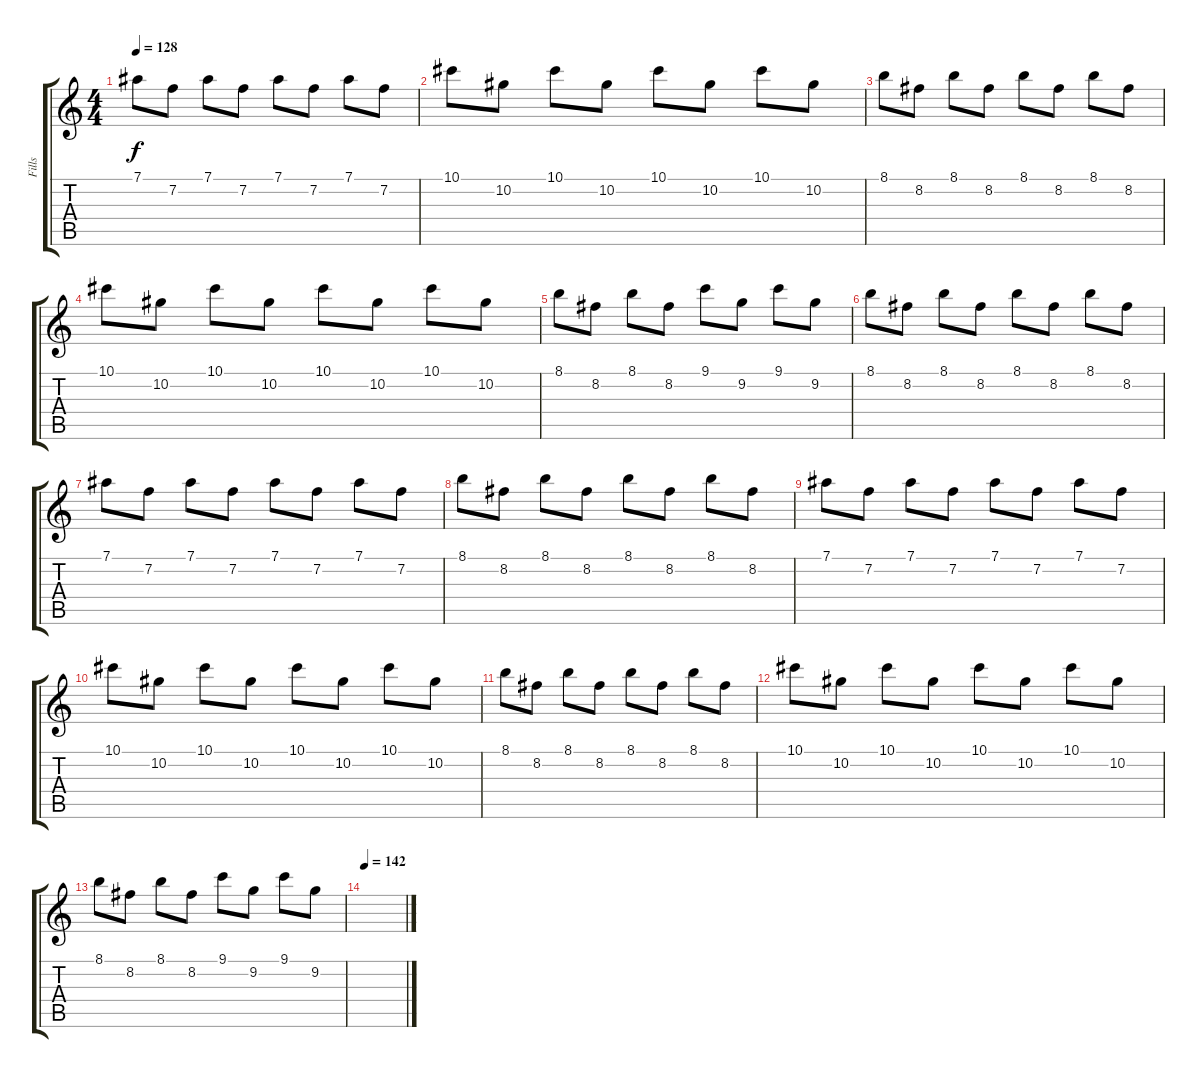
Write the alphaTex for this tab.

\track ("Fills" "Fills") {instrument distortionguitar}
\staff {score tabs}
\tuning (Eb4 Bb3 Gb3 Db3 Ab2 Eb2) {hide}
\ts (4 4)
\tempo 128
\clef g2
\ks c
7.1.8{dy f} 7.2.8 7.1.8 7.2.8 7.1.8 7.2.8 7.1.8 7.2.8 |
10.1.8 10.2.8 10.1.8 10.2.8 10.1.8 10.2.8 10.1.8 10.2.8 |
8.1.8 8.2.8 8.1.8 8.2.8 8.1.8 8.2.8 8.1.8 8.2.8 |
10.1.8 10.2.8 10.1.8 10.2.8 10.1.8 10.2.8 10.1.8 10.2.8 |
8.1.8 8.2.8 8.1.8 8.2.8 9.1.8 9.2.8 9.1.8 9.2.8 |
8.1.8 8.2.8 8.1.8 8.2.8 8.1.8 8.2.8 8.1.8 8.2.8 |
7.1.8 7.2.8 7.1.8 7.2.8 7.1.8 7.2.8 7.1.8 7.2.8 |
8.1.8 8.2.8 8.1.8 8.2.8 8.1.8 8.2.8 8.1.8 8.2.8 |
7.1.8 7.2.8 7.1.8 7.2.8 7.1.8 7.2.8 7.1.8 7.2.8 |
10.1.8 10.2.8 10.1.8 10.2.8 10.1.8 10.2.8 10.1.8 10.2.8 |
8.1.8 8.2.8 8.1.8 8.2.8 8.1.8 8.2.8 8.1.8 8.2.8 |
10.1.8 10.2.8 10.1.8 10.2.8 10.1.8 10.2.8 10.1.8 10.2.8 |
8.1.8 8.2.8 8.1.8 8.2.8 9.1.8 9.2.8 9.1.8 9.2.8 |
\tempo 142
